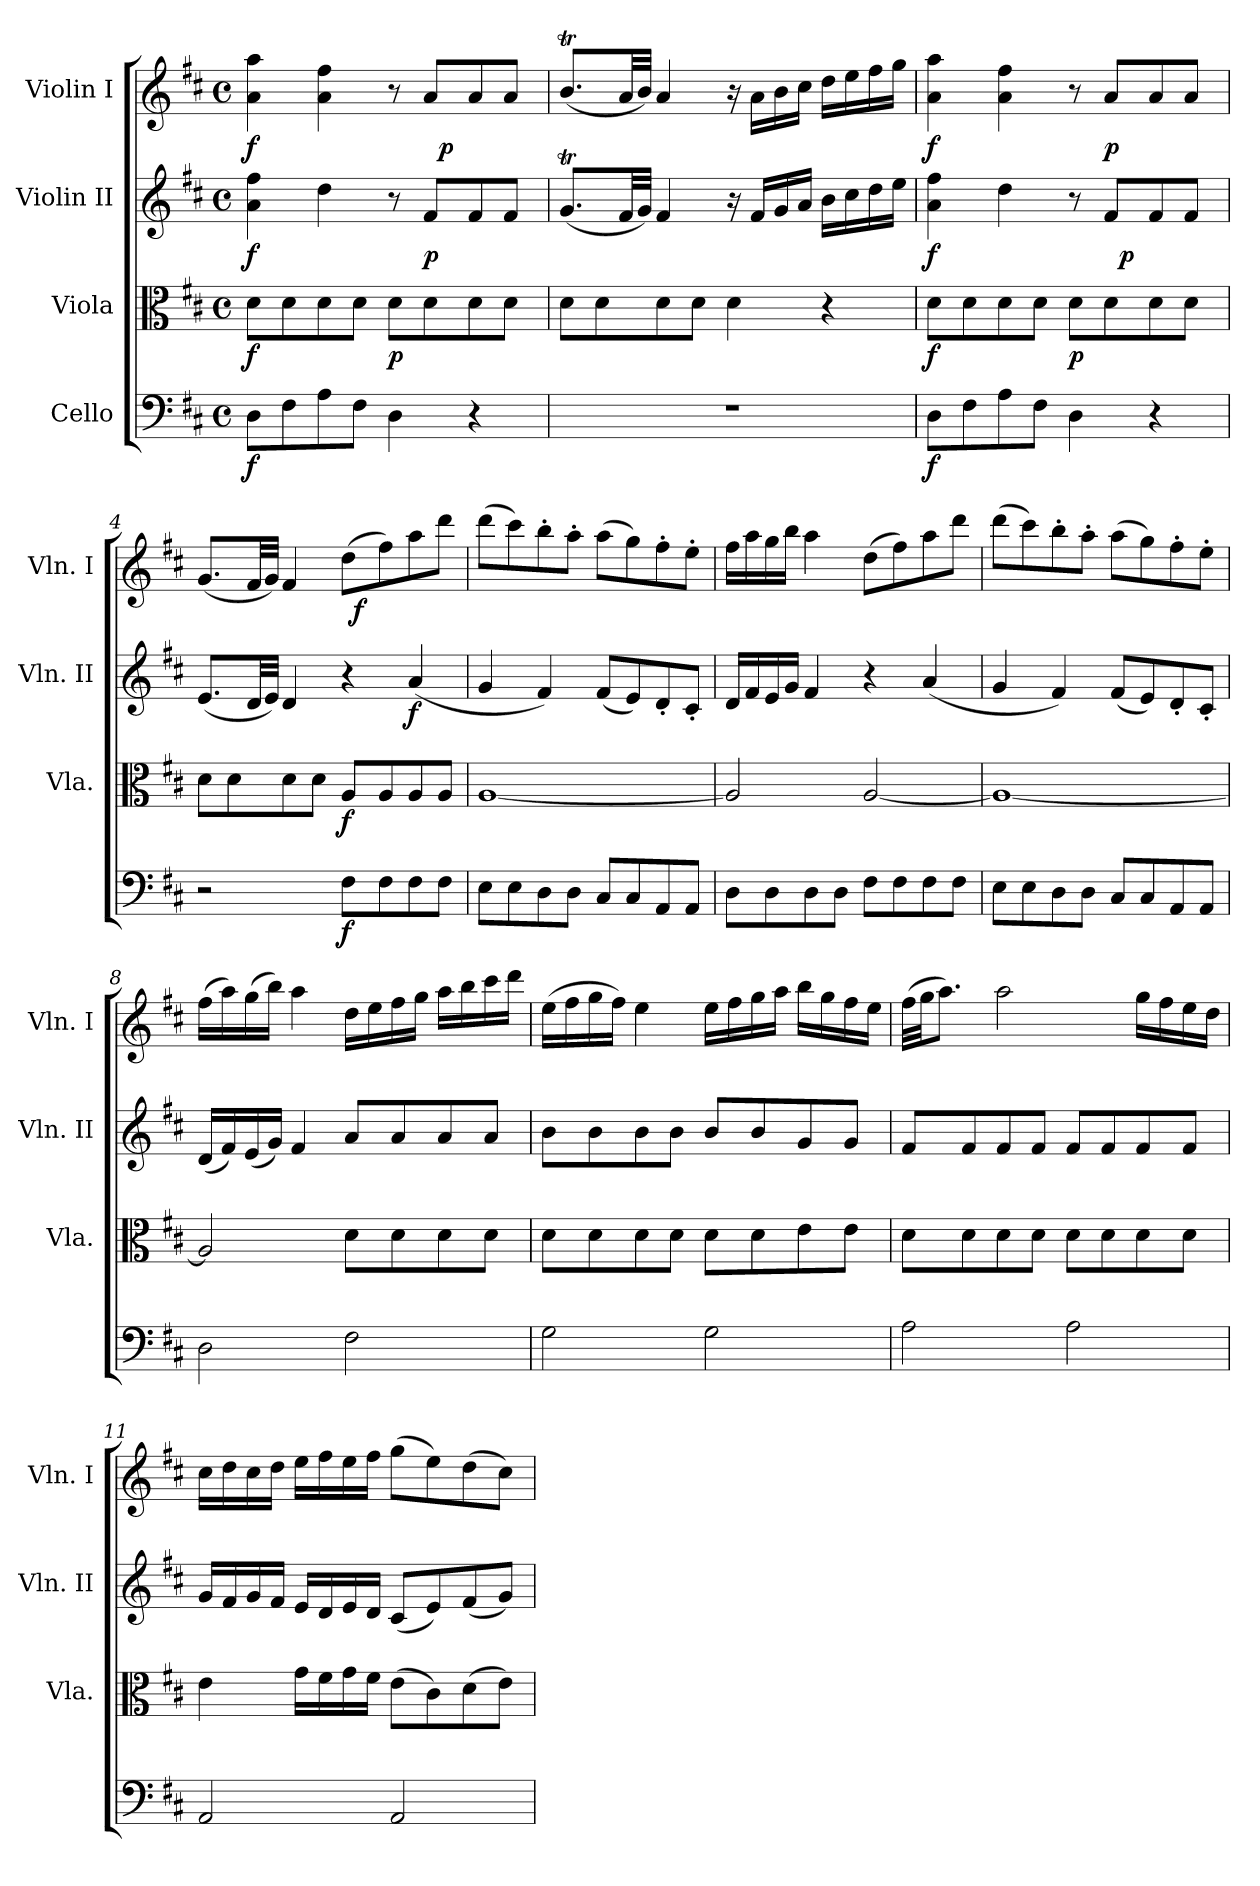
**kern	**dynam	**kern	**dynam	**kern	**dynam	**kern	**dynam
*part4	*part4	*part3	*part3	*part2	*part2	*part1	*part1
*staff4	*staff4	*staff3	*staff3	*staff2	*staff2	*staff1	*staff1
*I"Cello	*	*I"Viola	*	*I"Violin II	*	*I"Violin I	*
*	*	*I'Vla.	*	*I'Vln. II	*	*I'Vln. I	*
*clefF4	*	*clefC3	*	*clefG2	*	*clefG2	*
*k[f#c#]	*	*k[f#c#]	*	*k[f#c#]	*	*k[f#c#]	*
*D:	*	*D:	*	*D:	*	*D:	*
*M4/4	*	*M4/4	*	*M4/4	*	*M4/4	*
*met(c)	*	*met(c)	*	*met(c)	*	*met(c)	*
=1	=1	=1	=1	=1	=1	=1	=1
!	!LO:DY:b	!	!LO:DY:b	!	!LO:DY:b	!	!LO:DY:b
*	*	*	*	*	*	*^	*
8D\L	f	8d\L	f	4a\ 4ff#\	f	4a\ 4aa\	2ryy	f
8F#\	.	8d\	.	.	.	.	.	.
8A\	.	8d\	.	4dd\	.	4a\ 4ff#\	.	.
8F#\J	.	8d\J	.	.	.	.	.	.
!	!	!	!LO:DY:b	!	!	!	!	!
4D\	.	8d\L	p	8r	.	8r	8ryy	.
!	!	!	!	!	!LO:DY:b	!	!	!
.	.	8d\	.	8f#/L	p	8a/L	32ryy	.
!	!	!	!	!	!	!	!	!LO:DY:b
.	.	.	.	.	.	.	4ryy	p
4r	.	8d\	.	8f#/	.	8a/	.	.
.	.	8d\J	.	8f#/J	.	8a/J	.	.
.	.	.	.	.	.	.	16.ryy	.
*	*	*	*	*	*	*v	*v	*
=2	=2	=2	=2	=2	=2	=2	=2
1r	.	8d\L	.	(8.gT/L	.	(8.bT/L	.
.	.	8d\	.	.	.	.	.
.	.	.	.	32f#/LL	.	32a/LL	.
.	.	.	.	32g/JJJ)	.	32b/JJJ)	.
.	.	8d\	.	4f#/	.	4a/	.
.	.	8d\J	.	.	.	.	.
.	.	4d\	.	16r	.	16r	.
.	.	.	.	16f#/LL	.	16a\LL	.
.	.	.	.	16g/	.	16b\	.
.	.	.	.	16a/JJ	.	16cc#\JJ	.
.	.	4r	.	16b\LL	.	16dd\LL	.
.	.	.	.	16cc#\	.	16ee\	.
.	.	.	.	16dd\	.	16ff#\	.
.	.	.	.	16ee\JJ	.	16gg\JJ	.
=3	=3	=3	=3	=3	=3	=3	=3
!	!LO:DY:b	!	!LO:DY:b	!	!LO:DY:b	!	!LO:DY:b
*	*	*	*	*^	*	*	*
8D\L	f	8d\L	f	4a\ 4ff#\	2ryy	f	4a\ 4aa\	f
8F#\	.	8d\	.	.	.	.	.	.
8A\	.	8d\	.	4dd\	.	.	4a\ 4ff#\	.
8F#\J	.	8d\J	.	.	.	.	.	.
!	!	!	!LO:DY:b	!	!	!	!	!
4D\	.	8d\L	p	8r	8ryy	.	8r	.
!	!	!	!	!	!	!	!	!LO:DY:b
.	.	8d\	.	8f#/L	32ryy	.	8a/L	p
!	!	!	!	!	!	!LO:DY:b	!	!
.	.	.	.	.	4ryy	p	.	.
4r	.	8d\	.	8f#/	.	.	8a/	.
.	.	8d\J	.	8f#/J	.	.	8a/J	.
.	.	.	.	.	16.ryy	.	.	.
*	*	*	*	*v	*v	*	*	*
=4	=4	=4	=4	=4	=4	=4	=4
*	*	*	*	*	*	*^	*
2r	.	8d\L	.	(8.e/L	.	(8.g/L	2ryy	.
.	.	8d\	.	.	.	.	.	.
.	.	.	.	32d/LL	.	32f#/LL	.	.
.	.	.	.	32e/JJJ)	.	32g/JJJ)	.	.
.	.	8d\	.	4d/	.	4f#/	.	.
.	.	8d\J	.	.	.	.	.	.
!	!LO:DY:b	!	!LO:DY:b	!	!	!	!	!
8F#\L	f	8A/L	f	4r	.	(8dd\L	32ryy	.
!	!	!	!	!	!	!	!	!LO:DY:b
.	.	.	.	.	.	.	4...ryy	f
8F#\	.	8A/	.	.	.	8ff#\)	.	.
!	!	!	!	!	!LO:DY:b	!	!	!
8F#\	.	8A/	.	(4a/	f	8aa\	.	.
8F#\J	.	8A/J	.	.	.	8ddd\J	.	.
*	*	*	*	*	*	*v	*v	*
=5	=5	=5	=5	=5	=5	=5	=5
8E\L	.	[1A	.	4g/	.	(8ddd\L	.
8E\	.	.	.	.	.	8ccc#\)	.
8D\	.	.	.	4f#/)	.	8bb'>\	.
8D\J	.	.	.	.	.	8aa'>\J	.
8C#/L	.	.	.	(8f#/L	.	(8aa\L	.
8C#/	.	.	.	8e/)	.	8gg\)	.
8AA/	.	.	.	8d'</	.	8ff#'>\	.
8AA/J	.	.	.	8c#'</J	.	8ee'>\J	.
=6	=6	=6	=6	=6	=6	=6	=6
8D\L	.	2A/]	.	16d/LL	.	16ff#\LL	.
.	.	.	.	16f#/	.	16aa\	.
8D\	.	.	.	16e/	.	16gg\	.
.	.	.	.	16g/JJ	.	16bb\JJ	.
8D\	.	.	.	4f#/	.	4aa\	.
8D\J	.	.	.	.	.	.	.
8F#\L	.	[2A/	.	4r	.	(8dd\L	.
8F#\	.	.	.	.	.	8ff#\)	.
8F#\	.	.	.	(4a/	.	8aa\	.
8F#\J	.	.	.	.	.	8ddd\J	.
=7	=7	=7	=7	=7	=7	=7	=7
8E\L	.	1A_	.	4g/	.	(8ddd\L	.
8E\	.	.	.	.	.	8ccc#\)	.
8D\	.	.	.	4f#/)	.	8bb'>\	.
8D\J	.	.	.	.	.	8aa'>\J	.
8C#/L	.	.	.	(8f#/L	.	(8aa\L	.
8C#/	.	.	.	8e/)	.	8gg\)	.
8AA/	.	.	.	8d'</	.	8ff#'>\	.
8AA/J	.	.	.	8c#'</J	.	8ee'>\J	.
=8	=8	=8	=8	=8	=8	=8	=8
2D\	.	2A/]	.	(16d/LL	.	(16ff#\LL	.
.	.	.	.	16f#/)	.	16aa\)	.
.	.	.	.	(16e/	.	(16gg\	.
.	.	.	.	16g/JJ)	.	16bb\JJ)	.
.	.	.	.	4f#/	.	4aa\	.
2F#\	.	8d\L	.	8a/L	.	16dd\LL	.
.	.	.	.	.	.	16ee\	.
.	.	8d\	.	8a/	.	16ff#\	.
.	.	.	.	.	.	16gg\JJ	.
.	.	8d\	.	8a/	.	16aa\LL	.
.	.	.	.	.	.	16bb\	.
.	.	8d\J	.	8a/J	.	16ccc#\	.
.	.	.	.	.	.	16ddd\JJ	.
=9	=9	=9	=9	=9	=9	=9	=9
2G\	.	8d\L	.	8b\L	.	(16ee\LL	.
.	.	.	.	.	.	16ff#\	.
.	.	8d\	.	8b\	.	16gg\	.
.	.	.	.	.	.	16ff#\JJ)	.
.	.	8d\	.	8b\	.	4ee\	.
.	.	8d\J	.	8b\J	.	.	.
2G\	.	8d\L	.	8b/L	.	16ee\LL	.
.	.	.	.	.	.	16ff#\	.
.	.	8d\	.	8b/	.	16gg\	.
.	.	.	.	.	.	16aa\JJ	.
.	.	8e\	.	8g/	.	16bb\LL	.
.	.	.	.	.	.	16gg\	.
.	.	8e\J	.	8g/J	.	16ff#\	.
.	.	.	.	.	.	16ee\JJ	.
=10	=10	=10	=10	=10	=10	=10	=10
2A\	.	8d\L	.	8f#/L	.	(32ff#\LLL	.
.	.	.	.	.	.	32gg\JJ	.
.	.	.	.	.	.	8.aa\J)	.
.	.	8d\	.	8f#/	.	.	.
.	.	8d\	.	8f#/	.	2aa\	.
.	.	8d\J	.	8f#/J	.	.	.
2A\	.	8d\L	.	8f#/L	.	.	.
.	.	8d\	.	8f#/	.	.	.
.	.	8d\	.	8f#/	.	16gg\LL	.
.	.	.	.	.	.	16ff#\	.
.	.	8d\J	.	8f#/J	.	16ee\	.
.	.	.	.	.	.	16dd\JJ	.
=11	=11	=11	=11	=11	=11	=11	=11
2AA/	.	4e\	.	16g/LL	.	16cc#\LL	.
.	.	.	.	16f#/	.	16dd\	.
.	.	.	.	16g/	.	16cc#\	.
.	.	.	.	16f#/JJ	.	16dd\JJ	.
.	.	16g\LL	.	16e/LL	.	16ee\LL	.
.	.	16f#\	.	16d/	.	16ff#\	.
.	.	16g\	.	16e/	.	16ee\	.
.	.	16f#\JJ	.	16d/JJ	.	16ff#\JJ	.
2AA/	.	(8e\L	.	(8c#/L	.	(8gg\L	.
.	.	8c#\)	.	8e/)	.	8ee\)	.
.	.	(8d\	.	(8f#/	.	(8dd\	.
.	.	8e\J)	.	8g/J)	.	8cc#\J)	.
=	=	=	=	=	=	=	=
*-	*-	*-	*-	*-	*-	*-	*-
